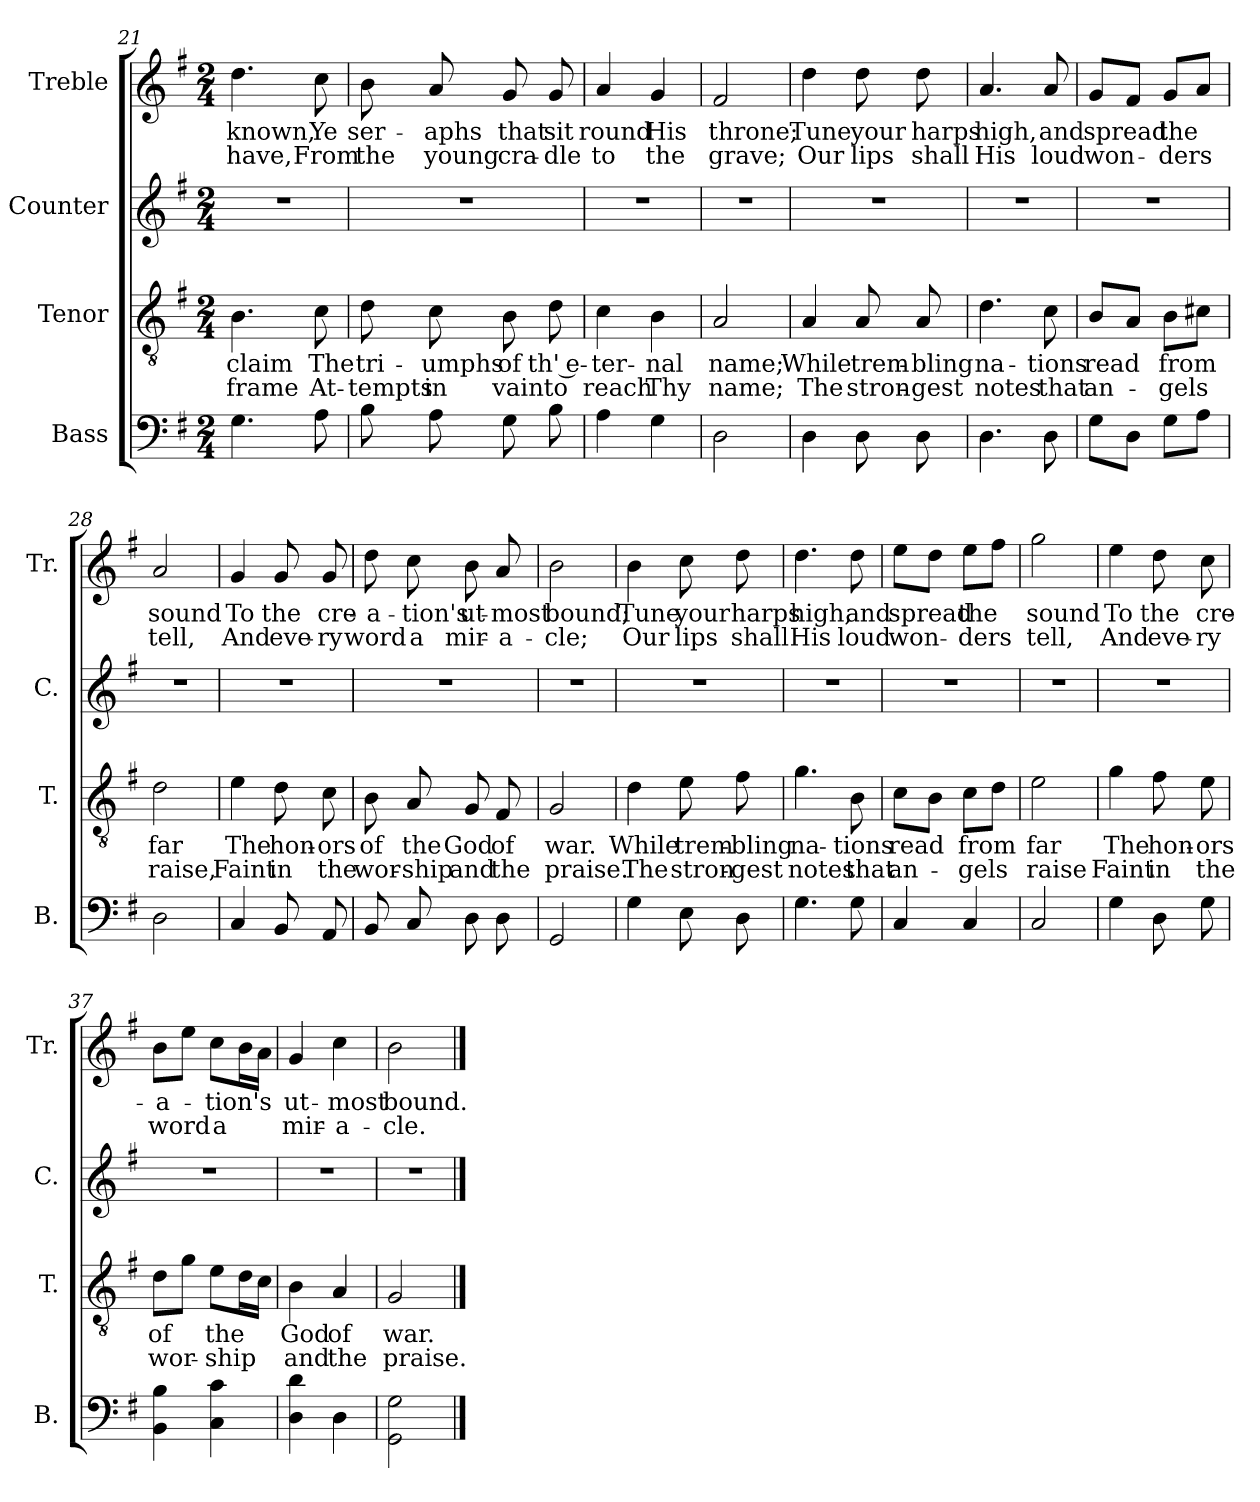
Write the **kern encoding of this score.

**kern	**kern	**text	**text	**kern	**kern	**text	**text
*part4	*part3	*part3	*part3	*part2	*part1	*part1	*part1
*staff4	*staff3	*staff3	*staff3	*staff2	*staff1	*staff1	*staff1
*I"Bass	*I"Tenor	*	*	*I"Counter	*I"Treble	*	*
*I'B.	*I'T.	*	*	*I'C.	*I'Tr.	*	*
*clefF4	*clefGv2	*	*	*clefG2	*clefG2	*	*
*k[f#]	*k[f#]	*	*	*k[f#]	*k[f#]	*	*
*M2/4	*M2/4	*	*	*M2/4	*M2/4	*	*
=21	=21	=21	=21	=21	=21	=21	=21
4.G\	4.B\	-claim	frame	2r	4.dd\	known,	have,
8A\	8c\	The	At-	.	8cc\	Ye	From
=22	=22	=22	=22	=22	=22	=22	=22
8B\	8d\	tri-	-tempts	2r	8b\	ser-	the
8A\	8c\	-umphs	in	.	8a/	-aphs	young
8G\	8B\	of	vain	.	8g/	that	cra-
8B\	8d\	th' e-	to	.	8g/	sit	-dle
!!LO:PB:g=z
=23	=23	=23	=23	=23	=23	=23	=23
4A\	4c\	-ter-	reach	2r	4a/	round	to
4G\	4B\	-nal	Thy	.	4g/	His	the
=24	=24	=24	=24	=24	=24	=24	=24
2D\	2A/	name;	name;	2r	2f#/	throne;	grave;
=25	=25	=25	=25	=25	=25	=25	=25
4D\	4A/	While	The	2r	4dd\	Tune	Our
8D\	8A/	trem-	stron-	.	8dd\	your	lips
8D\	8A/	-bling	-gest	.	8dd\	harps	shall
=26	=26	=26	=26	=26	=26	=26	=26
4.D\	4.d\	na-	notes	2r	4.a/	high,	His
8D\	8c\	-tions	that	.	8a/	and	loud
=27	=27	=27	=27	=27	=27	=27	=27
8G\L	8B/L	read	an-	2r	8g/L	spread	won-
8D\J	8A/J	.	.	.	8f#/J	.	.
8G\L	8B\L	from	-gels	.	8g/L	the	-ders
8A\J	8c#X\J	.	.	.	8a/J	.	.
=28	=28	=28	=28	=28	=28	=28	=28
2D\	2d\	far	raise,	2r	2a/	sound	tell,
=29	=29	=29	=29	=29	=29	=29	=29
4C/	4e\	The	Faint	2r	4g/	To	And
8BB/	8d\	hon-	in	.	8g/	the	eve-
8AA/	8c\	-ors	the	.	8g/	cre-	-ry
!!LO:LB:g=z
=30	=30	=30	=30	=30	=30	=30	=30
8BB/	8B\	of	wor-	2r	8dd\	-a-	word
8C/	8A/	the	-ship	.	8cc\	-tion's	a
8D\	8G/	God	and	.	8b\	ut-	mir-
8D\	8F#/	of	the	.	8a/	-most	-a-
=31	=31	=31	=31	=31	=31	=31	=31
2GG/	2G/	war.	praise.	2r	2b\	bound;	-cle;
=32	=32	=32	=32	=32	=32	=32	=32
4G\	4d\	While	The	2r	4b\	Tune	Our
8E\	8e\	trem-	stron-	.	8cc\	your	lips
8D\	8f#\	-bling	-gest	.	8dd\	harps	shall
=33	=33	=33	=33	=33	=33	=33	=33
4.G\	4.g\	na-	notes	2r	4.dd\	high,	His
8G\	8B\	-tions	that	.	8dd\	and	loud
=34	=34	=34	=34	=34	=34	=34	=34
4C/	8c\L	read	an-	2r	8ee\L	spread	won-
.	8B\J	.	.	.	8dd\J	.	.
4C/	8c\L	from	-gels	.	8ee\L	the	-ders
.	8d\J	.	.	.	8ff#\J	.	.
=35	=35	=35	=35	=35	=35	=35	=35
2C/	2e\	far	raise	2r	2gg\	sound	tell,
=36	=36	=36	=36	=36	=36	=36	=36
4G\	4g\	The	Faint	2r	4ee\	To	And
8D\	8f#\	hon-	in	.	8dd\	the	eve-
8G\	8e\	-ors	the	.	8cc\	cre-	-ry
!!LO:LB:g=z
=37	=37	=37	=37	=37	=37	=37	=37
4BB\ 4B\	8d\L	of	wor-	2r	8b\L	-a-	word
.	8g\J	.	.	.	8ee\J	.	.
4C\ 4c\	8e\L	the	-ship	.	8cc\L	-tion's	a
.	16d\L	.	.	.	16b\L	.	.
.	16c\JJ	.	.	.	16a\JJ	.	.
=38	=38	=38	=38	=38	=38	=38	=38
4D\ 4d\	4B\	God	and	2r	4g/	ut-	mir-
4D\	4A/	of	the	.	4cc\	-most	-a-
=39	=39	=39	=39	=39	=39	=39	=39
2GG\ 2G\	2G/	war.	praise.	2r	2b\	bound.	-cle.
==	==	==	==	==	==	==	==
*-	*-	*-	*-	*-	*-	*-	*-
